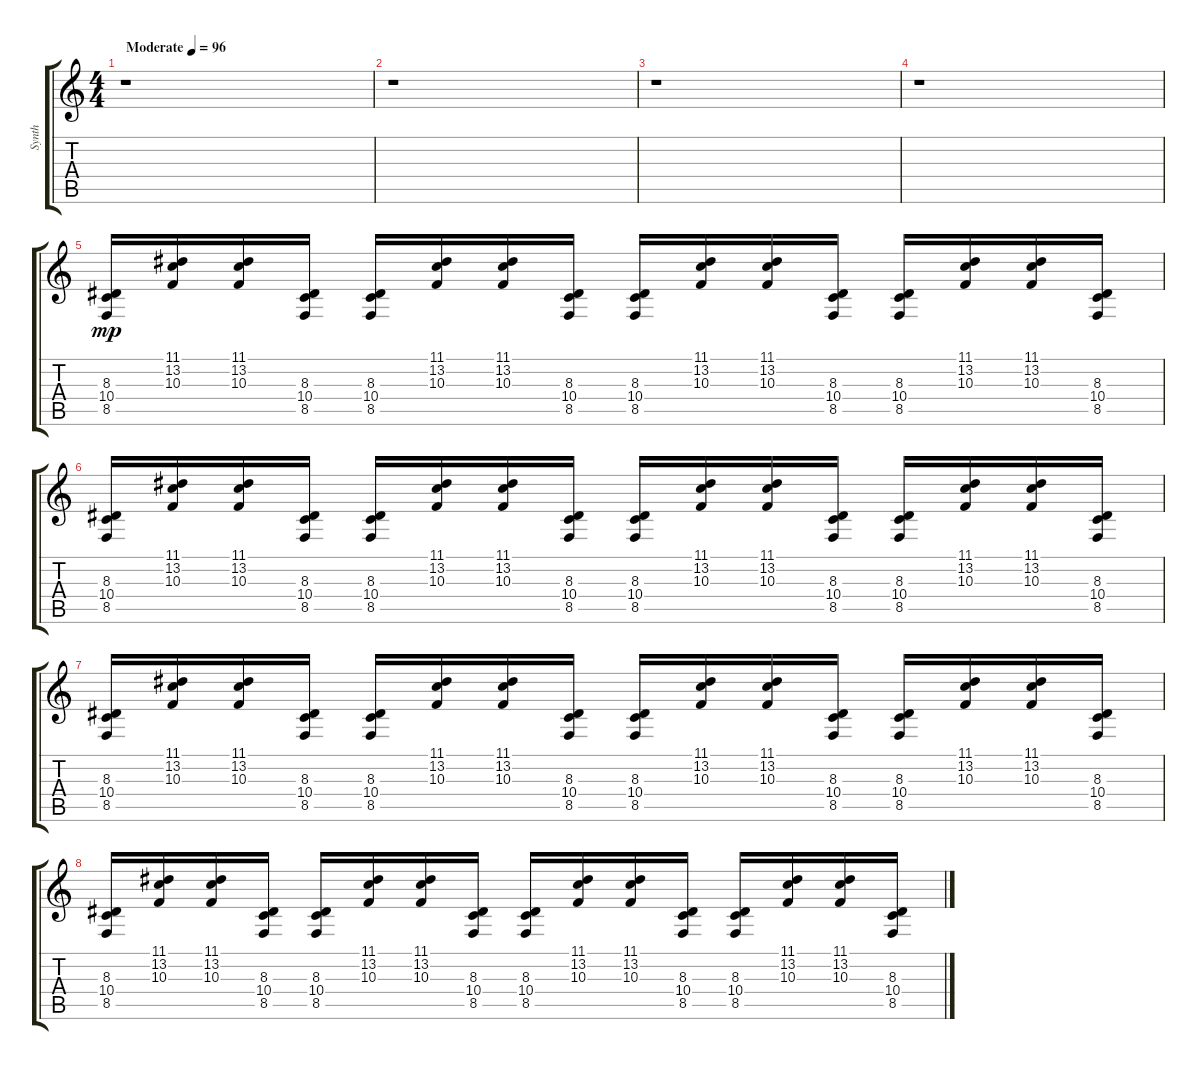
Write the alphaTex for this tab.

\track ("Synth" "Synth") {instrument electricpiano1}
\staff {score tabs}
\tuning (E4 B3 G3 D3 A2 E2) {hide}
\ts (4 4)
\tempo (96 "Moderate")
\clef g2
\ks c
r.1{dy mp instrument electricpiano1} |
r.1 |
r.1 |
r.1 |
(8.3 10.4 8.5).16 (11.1 13.2 10.3).16 (11.1 13.2 10.3).16{balance 8} (8.3 10.4 8.5).16{balance 8} (8.3 10.4 8.5).16{balance 8} (11.1 13.2 10.3).16{balance 8} (11.1 13.2 10.3).16{balance 8} (8.3 10.4 8.5).16{balance 8} (8.3 10.4 8.5).16{balance 9} (11.1 13.2 10.3).16{balance 9} (11.1 13.2 10.3).16{balance 9} (8.3 10.4 8.5).16{balance 9} (8.3 10.4 8.5).16{balance 9} (11.1 13.2 10.3).16{balance 9} (11.1 13.2 10.3).16{balance 9} (8.3 10.4 8.5).16{balance 9} |
(8.3 10.4 8.5).16{balance 9} (11.1 13.2 10.3).16{balance 9} (11.1 13.2 10.3).16{balance 10} (8.3 10.4 8.5).16{balance 10} (8.3 10.4 8.5).16{balance 10} (11.1 13.2 10.3).16{balance 10} (11.1 13.2 10.3).16{balance 10} (8.3 10.4 8.5).16{balance 10} (8.3 10.4 8.5).16{balance 10} (11.1 13.2 10.3).16{balance 10} (11.1 13.2 10.3).16{balance 10} (8.3 10.4 8.5).16{balance 10} (8.3 10.4 8.5).16{balance 10} (11.1 13.2 10.3).16{balance 10} (11.1 13.2 10.3).16{balance 10} (8.3 10.4 8.5).16{balance 10} |
(8.3 10.4 8.5).16{balance 11} (11.1 13.2 10.3).16{balance 11} (11.1 13.2 10.3).16{balance 11} (8.3 10.4 8.5).16{balance 11} (8.3 10.4 8.5).16{balance 11} (11.1 13.2 10.3).16{balance 11} (11.1 13.2 10.3).16{balance 11} (8.3 10.4 8.5).16{balance 11} (8.3 10.4 8.5).16{balance 11} (11.1 13.2 10.3).16{balance 11} (11.1 13.2 10.3).16{balance 12} (8.3 10.4 8.5).16{balance 12} (8.3 10.4 8.5).16{balance 12} (11.1 13.2 10.3).16{balance 12} (11.1 13.2 10.3).16{balance 12} (8.3 10.4 8.5).16{balance 12} |
(8.3 10.4 8.5).16{balance 12} (11.1 13.2 10.3).16{balance 12} (11.1 13.2 10.3).16{balance 12} (8.3 10.4 8.5).16{balance 11} (8.3 10.4 8.5).16{balance 11} (11.1 13.2 10.3).16{balance 11} (11.1 13.2 10.3).16{balance 11} (8.3 10.4 8.5).16{balance 11} (8.3 10.4 8.5).16{balance 10} (11.1 13.2 10.3).16{balance 10} (11.1 13.2 10.3).16{balance 10} (8.3 10.4 8.5).16{balance 10} (8.3 10.4 8.5).16{balance 10} (11.1 13.2 10.3).16{balance 10} (11.1 13.2 10.3).16{balance 10} (8.3 10.4 8.5).16{balance 9}
